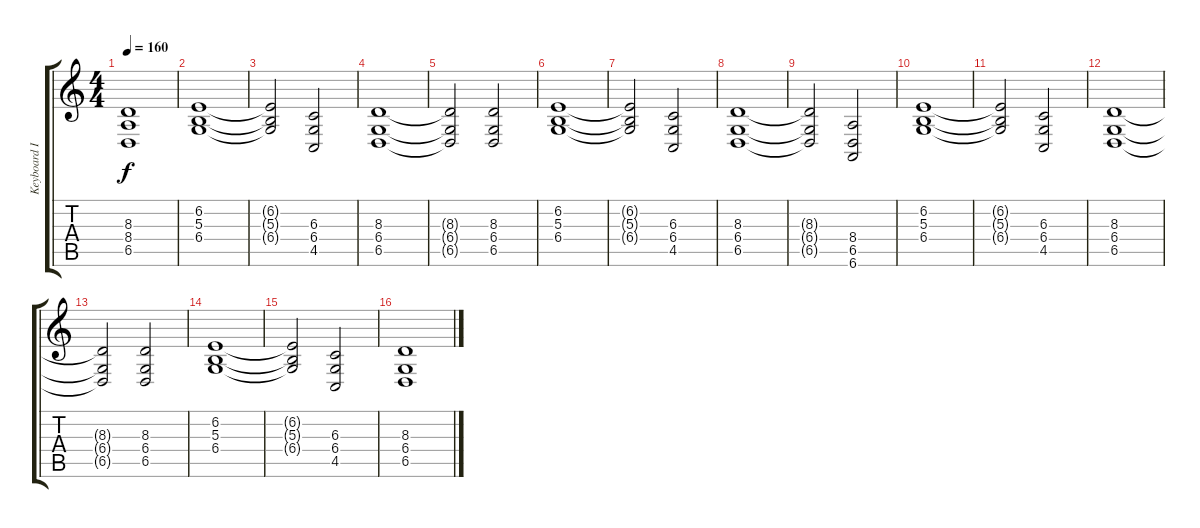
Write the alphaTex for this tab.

\track ("Keyboard II" "Keyboard I") {instrument stringensemble1}
\staff {score tabs}
\tuning (Eb4 Bb3 Gb3 Db3 Ab2 Eb2) {hide}
\ts (4 4)
\tempo 160
\clef g2
\ks c
(8.3 8.4 6.5).1{dy f} |
(6.2 5.3 6.4).1 |
(6.2{t} 5.3{t} 6.4{t}).2 (6.3 6.4 4.5).2 |
(8.3 6.4 6.5).1 |
(8.3{t} 6.4{t} 6.5{t}).2 (8.3 6.4 6.5).2 |
(6.2 5.3 6.4).1 |
(6.2{t} 5.3{t} 6.4{t}).2 (6.3 6.4 4.5).2 |
(8.3 6.4 6.5).1 |
(8.3{t} 6.4{t} 6.5{t}).2 (8.4 6.5 6.6).2 |
(6.2 5.3 6.4).1 |
(6.2{t} 5.3{t} 6.4{t}).2 (6.3 6.4 4.5).2 |
(8.3 6.4 6.5).1 |
(8.3{t} 6.4{t} 6.5{t}).2 (8.3 6.4 6.5).2 |
(6.2 5.3 6.4).1 |
(6.2{t} 5.3{t} 6.4{t}).2 (6.3 6.4 4.5).2 |
(8.3 6.4 6.5).1
